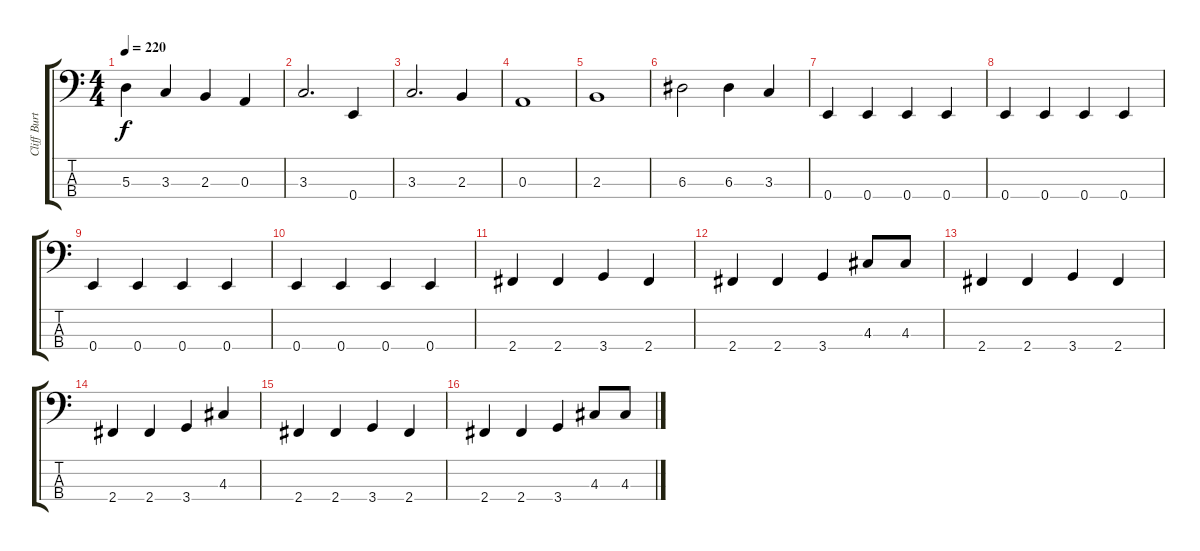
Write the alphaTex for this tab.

\track ("Cliff Burtom (Bassguitar)" "Cliff Burt") {instrument electricbassfinger}
\staff {score tabs}
\tuning (G2 D2 A1 E1) {hide}
\ts (4 4)
\tempo 220
\clef f4
\ks c
5.3.4{dy f} 3.3.4 2.3.4 0.3.4 |
3.3.2{d} 0.4.4 |
3.3.2{d} 2.3.4 |
0.3.1 |
2.3.1 |
6.3.2 6.3.4 3.3.4 |
0.4.4 0.4.4 0.4.4 0.4.4 |
0.4.4 0.4.4 0.4.4 0.4.4 |
0.4.4 0.4.4 0.4.4 0.4.4 |
0.4.4 0.4.4 0.4.4 0.4.4 |
2.4.4 2.4.4 3.4.4 2.4.4 |
2.4.4 2.4.4 3.4.4 4.3.8 4.3.8 |
2.4.4 2.4.4 3.4.4 2.4.4 |
2.4.4 2.4.4 3.4.4 4.3.4 |
2.4.4 2.4.4 3.4.4 2.4.4 |
2.4.4 2.4.4 3.4.4 4.3.8 4.3.8
